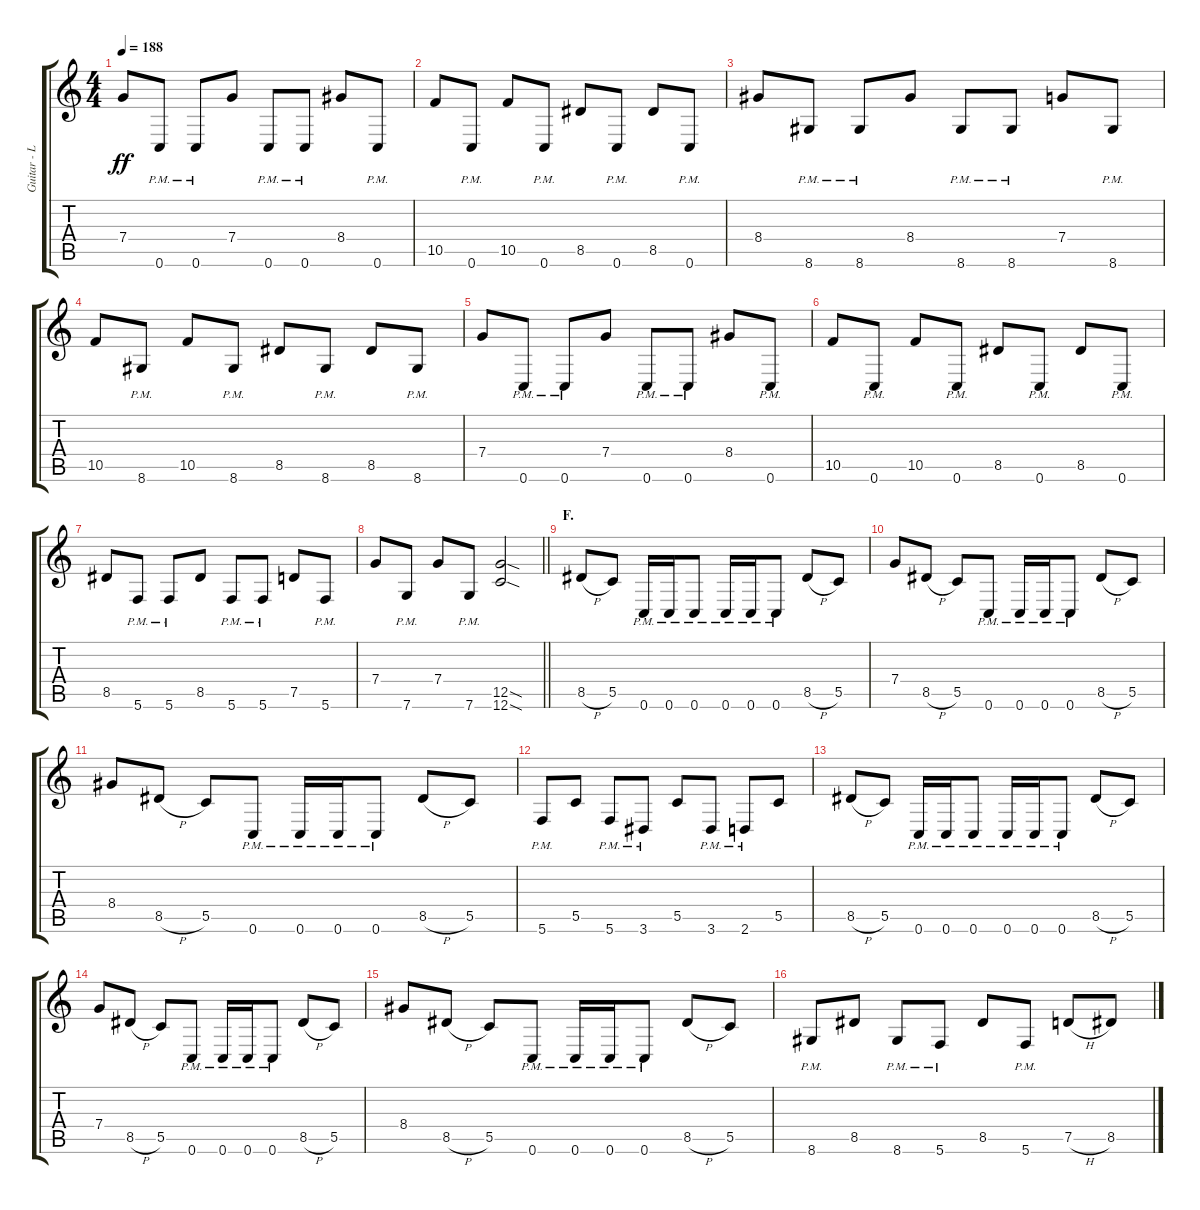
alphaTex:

\track ("Guitar - Left" "Guitar - L") {instrument distortionguitar}
\staff {score tabs}
\tuning (D4 A3 F3 C3 G2 C2) {hide}
\ts (4 4)
\tempo 188
\clef g2
\ks c
7.4.8{dy ff} 0.6{pm}.8 0.6{pm}.8 7.4.8 0.6{pm}.8 0.6{pm}.8 8.4.8 0.6{pm}.8 |
10.5.8 0.6{pm}.8 10.5.8 0.6{pm}.8 8.5.8 0.6{pm}.8 8.5.8 0.6{pm}.8 |
8.4.8 8.6{pm}.8 8.6{pm}.8 8.4.8 8.6{pm}.8 8.6{pm}.8 7.4.8 8.6{pm}.8 |
10.5.8 8.6{pm}.8 10.5.8 8.6{pm}.8 8.5.8 8.6{pm}.8 8.5.8 8.6{pm}.8 |
7.4.8 0.6{pm}.8 0.6{pm}.8 7.4.8 0.6{pm}.8 0.6{pm}.8 8.4.8 0.6{pm}.8 |
10.5.8 0.6{pm}.8 10.5.8 0.6{pm}.8 8.5.8 0.6{pm}.8 8.5.8 0.6{pm}.8 |
8.5.8 5.6{pm}.8 5.6{pm}.8 8.5.8 5.6{pm}.8 5.6{pm}.8 7.5.8 5.6{pm}.8 |
\barLineRight lightlight
7.4.8 7.6{pm}.8 7.4.8 7.6{pm}.8 (12.5{sod} 12.6{sod}).2 |
\section ("" "F.")
8.5{h}.8 5.5.8 0.6{pm}.16 0.6{pm}.16 0.6{pm}.8 0.6{pm}.16 0.6{pm}.16 0.6{pm}.8 8.5{h}.8 5.5.8 |
7.4.8 8.5{h}.8 5.5.8 0.6{pm}.8 0.6{pm}.16 0.6{pm}.16 0.6{pm}.8 8.5{h}.8 5.5.8 |
8.4.8 8.5{h}.8 5.5.8 0.6{pm}.8 0.6{pm}.16 0.6{pm}.16 0.6{pm}.8 8.5{h}.8 5.5.8 |
5.6{pm}.8 5.5.8 5.6{pm}.8 3.6{pm}.8 5.5.8 3.6{pm}.8 2.6{pm}.8 5.5.8 |
8.5{h}.8 5.5.8 0.6{pm}.16 0.6{pm}.16 0.6{pm}.8 0.6{pm}.16 0.6{pm}.16 0.6{pm}.8 8.5{h}.8 5.5.8 |
7.4.8 8.5{h}.8 5.5.8 0.6{pm}.8 0.6{pm}.16 0.6{pm}.16 0.6{pm}.8 8.5{h}.8 5.5.8 |
8.4.8 8.5{h}.8 5.5.8 0.6{pm}.8 0.6{pm}.16 0.6{pm}.16 0.6{pm}.8 8.5{h}.8 5.5.8 |
8.6{pm}.8 8.5.8 8.6{pm}.8 5.6{pm}.8 8.5.8 5.6{pm}.8 7.5{h}.8 8.5.8
